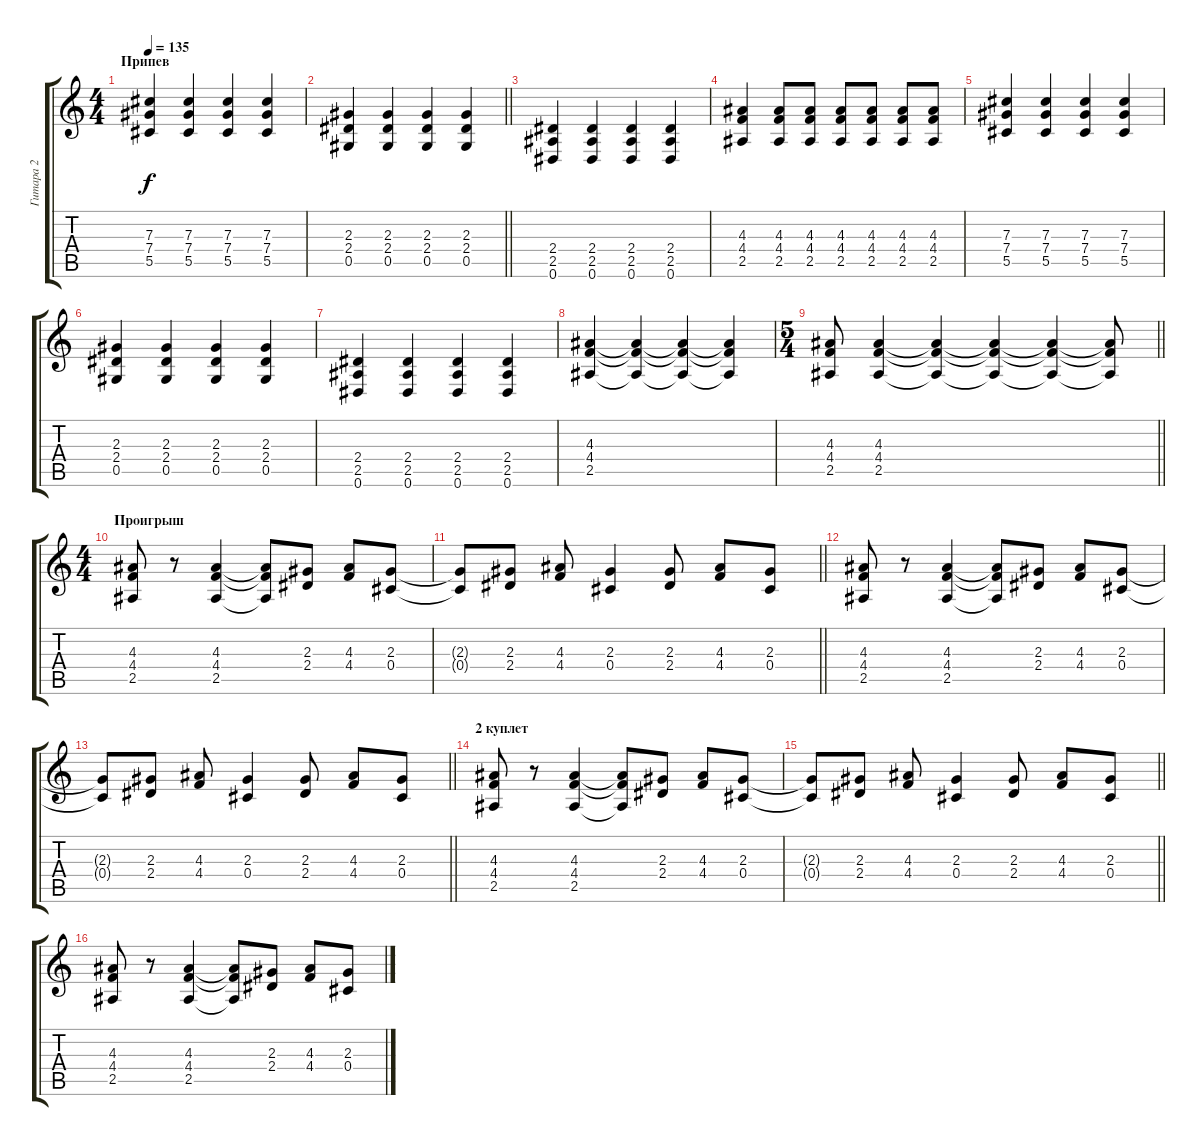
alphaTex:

\track ("Гитара 2" "Гитара 2") {instrument overdrivenguitar}
\staff {score tabs}
\tuning (Eb4 Bb3 Gb3 Db3 Ab2 Eb2) {hide}
\ts (4 4)
\section ("" "Припев")
\tempo 135
\clef g2
\ks c
(7.3 7.4 5.5).4{dy f} (7.3 7.4 5.5).4 (7.3 7.4 5.5).4 (7.3 7.4 5.5).4 |
\barLineRight lightlight
(2.3 2.4 0.5).4 (2.3 2.4 0.5).4 (2.3 2.4 0.5).4 (2.3 2.4 0.5).4 |
(2.4 2.5 0.6).4 (2.4 2.5 0.6).4 (2.4 2.5 0.6).4 (2.4 2.5 0.6).4 |
(4.3 4.4 2.5).4 (4.3 4.4 2.5).8 (4.3 4.4 2.5).8 (4.3 4.4 2.5).8 (4.3 4.4 2.5).8 (4.3 4.4 2.5).8 (4.3 4.4 2.5).8 |
(7.3 7.4 5.5).4 (7.3 7.4 5.5).4 (7.3 7.4 5.5).4 (7.3 7.4 5.5).4 |
(2.3 2.4 0.5).4 (2.3 2.4 0.5).4 (2.3 2.4 0.5).4 (2.3 2.4 0.5).4 |
(2.4 2.5 0.6).4 (2.4 2.5 0.6).4 (2.4 2.5 0.6).4 (2.4 2.5 0.6).4 |
(4.3 4.4 2.5).4 (4.3{t} 4.4{t} 2.5{t}).4 (4.3{t} 4.4{t} 2.5{t}).4 (4.3{t} 4.4{t} 2.5{t}).4 |
\ts (5 4)
\barLineRight lightlight
(4.3 4.4 2.5).8 (4.3 4.4 2.5).4 (4.3{t} 4.4{t} 2.5{t}).4 (4.3{t} 4.4{t} 2.5{t}).4 (4.3{t} 4.4{t} 2.5{t}).4 (4.3{t} 4.4{t} 2.5{t}).8 |
\ts (4 4)
\section ("" "Проигрыш")
(4.3 4.4 2.5).8 r.8 (4.3 4.4 2.5).4 (4.3{t} 4.4{t} 2.5{t}).8 (2.3 2.4).8 (4.3 4.4).8 (2.3 0.4).8 |
\barLineRight lightlight
(2.3{t} 0.4{t}).8 (2.3 2.4).8 (4.3 4.4).8 (2.3 0.4).4 (2.3 2.4).8 (4.3 4.4).8 (2.3 0.4).8 |
(4.3 4.4 2.5).8 r.8 (4.3 4.4 2.5).4 (4.3{t} 4.4{t} 2.5{t}).8 (2.3 2.4).8 (4.3 4.4).8 (2.3 0.4).8 |
\barLineRight lightlight
(2.3{t} 0.4{t}).8 (2.3 2.4).8 (4.3 4.4).8 (2.3 0.4).4 (2.3 2.4).8 (4.3 4.4).8 (2.3 0.4).8 |
\section ("" "2 куплет")
(4.3 4.4 2.5).8 r.8 (4.3 4.4 2.5).4 (4.3{t} 4.4{t} 2.5{t}).8 (2.3 2.4).8 (4.3 4.4).8 (2.3 0.4).8 |
\barLineRight lightlight
(2.3{t} 0.4{t}).8 (2.3 2.4).8 (4.3 4.4).8 (2.3 0.4).4 (2.3 2.4).8 (4.3 4.4).8 (2.3 0.4).8 |
(4.3 4.4 2.5).8 r.8 (4.3 4.4 2.5).4 (4.3{t} 4.4{t} 2.5{t}).8 (2.3 2.4).8 (4.3 4.4).8 (2.3 0.4).8
